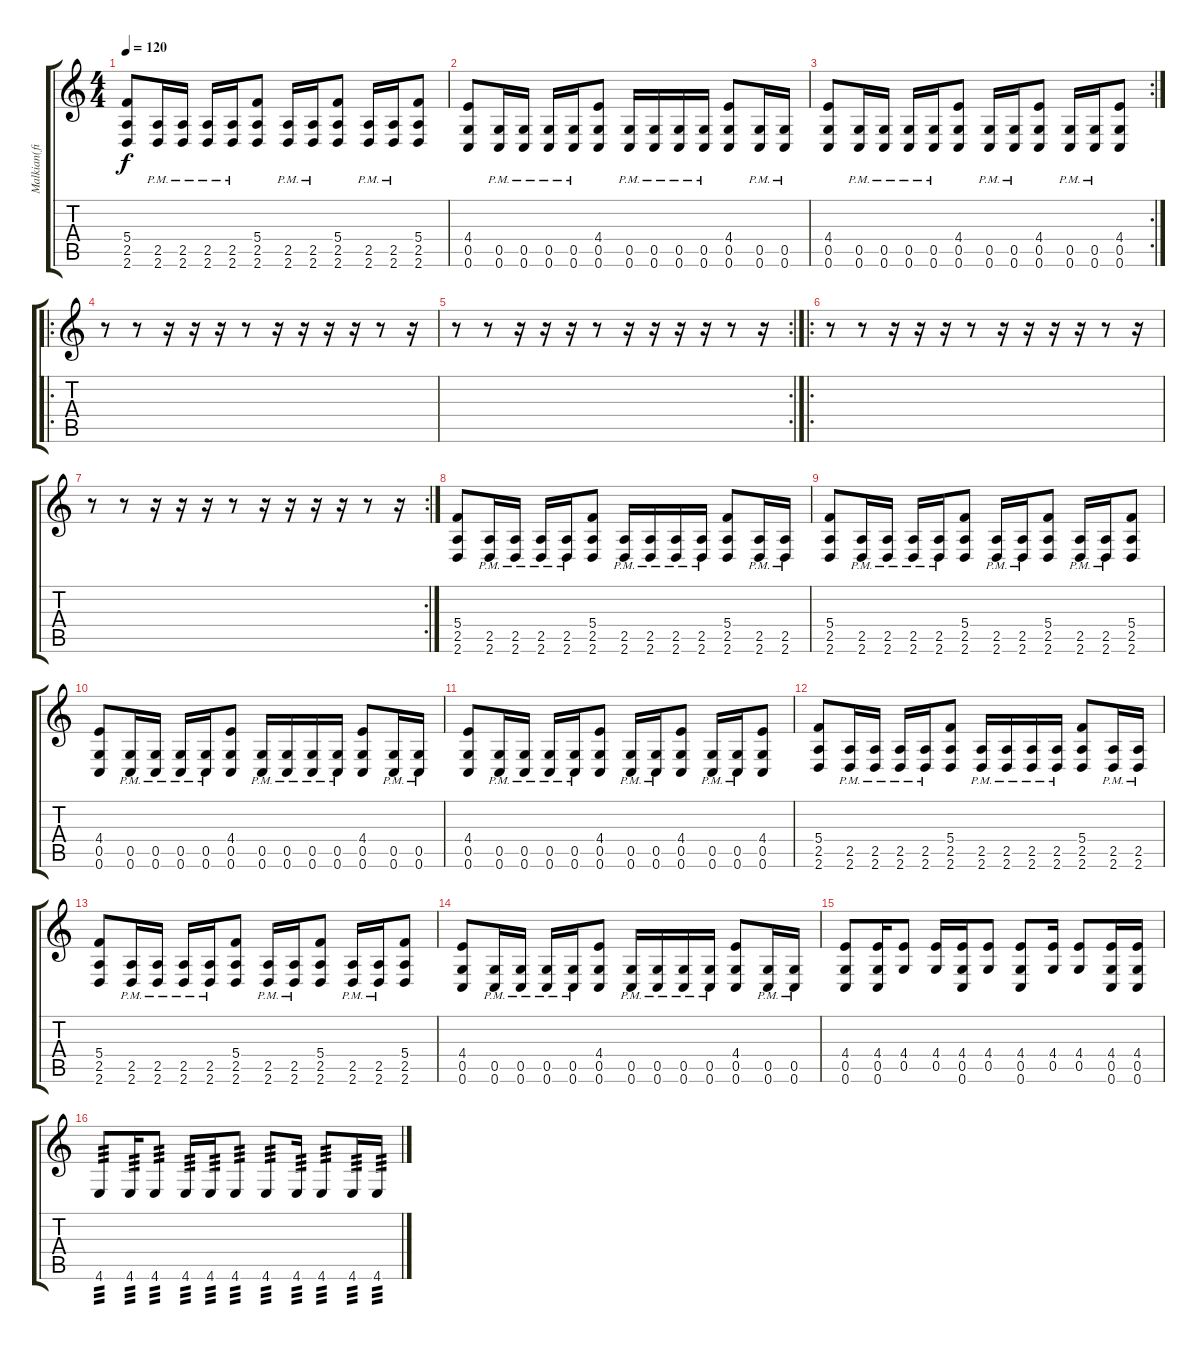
\track ("Malkian(fills)" "Malkian(fi") {instrument distortionguitar}
\staff {score tabs}
\tuning (D4 A3 F3 C3 G2 C2) {hide}
\ts (4 4)
\tempo 120
\clef g2
\ks c
(5.4 2.5 2.6).8{dy f} (2.5{pm} 2.6{pm}).16 (2.5{pm} 2.6{pm}).16 (2.5{pm} 2.6{pm}).16 (2.5{pm} 2.6{pm}).16 (5.4 2.5 2.6).8 (2.5{pm} 2.6{pm}).16 (2.5{pm} 2.6{pm}).16 (5.4 2.5 2.6).8 (2.5{pm} 2.6{pm}).16 (2.5{pm} 2.6{pm}).16 (5.4 2.5 2.6).8 |
(4.4 0.5 0.6).8 (0.5{pm} 0.6).16 (0.5{pm} 0.6{pm}).16 (0.5{pm} 0.6{pm}).16 (0.5{pm} 0.6{pm}).16 (4.4 0.5 0.6).8 (0.5{pm} 0.6{pm}).16 (0.5{pm} 0.6{pm}).16 (0.5{pm} 0.6{pm}).16 (0.5{pm} 0.6{pm}).16 (4.4 0.5 0.6).8 (0.5{pm} 0.6{pm}).16 (0.5{pm} 0.6{pm}).16 |
\rc 2
(4.4 0.5 0.6).8 (0.5{pm} 0.6{pm}).16 (0.5{pm} 0.6{pm}).16 (0.5{pm} 0.6{pm}).16 (0.5{pm} 0.6{pm}).16 (4.4 0.5 0.6).8 (0.5{pm} 0.6{pm}).16 (0.5{pm} 0.6{pm}).16 (4.4 0.5 0.6).8 (0.5{pm} 0.6{pm}).16 (0.5{pm} 0.6{pm}).16 (4.4 0.5 0.6).8 |
\ro
r.8 r.8 r.16 r.16 r.16 r.8 r.16 r.16 r.16 r.16 r.8 r.16 |
\rc 2
r.8 r.8 r.16 r.16 r.16 r.8 r.16 r.16 r.16 r.16 r.8 r.16 |
\ro
r.8 r.8 r.16 r.16 r.16 r.8 r.16 r.16 r.16 r.16 r.8 r.16 |
\rc 2
r.8 r.8 r.16 r.16 r.16 r.8 r.16 r.16 r.16 r.16 r.8 r.16 |
(5.4 2.5 2.6).8 (2.5{pm} 2.6).16 (2.5{pm} 2.6{pm}).16 (2.5{pm} 2.6{pm}).16 (2.5{pm} 2.6{pm}).16 (5.4 2.5 2.6).8 (2.5{pm} 2.6{pm}).16 (2.5{pm} 2.6{pm}).16 (2.5{pm} 2.6{pm}).16 (2.5{pm} 2.6{pm}).16 (5.4 2.5 2.6).8 (2.5{pm} 2.6{pm}).16 (2.5{pm} 2.6{pm}).16 |
(5.4 2.5 2.6).8 (2.5{pm} 2.6{pm}).16 (2.5{pm} 2.6{pm}).16 (2.5{pm} 2.6{pm}).16 (2.5{pm} 2.6{pm}).16 (5.4 2.5 2.6).8 (2.5{pm} 2.6{pm}).16 (2.5{pm} 2.6{pm}).16 (5.4 2.5 2.6).8 (2.5{pm} 2.6{pm}).16 (2.5{pm} 2.6{pm}).16 (5.4 2.5 2.6).8 |
(4.4 0.5 0.6).8 (0.5{pm} 0.6).16 (0.5{pm} 0.6{pm}).16 (0.5{pm} 0.6{pm}).16 (0.5{pm} 0.6{pm}).16 (4.4 0.5 0.6).8 (0.5{pm} 0.6{pm}).16 (0.5{pm} 0.6{pm}).16 (0.5{pm} 0.6{pm}).16 (0.5{pm} 0.6{pm}).16 (4.4 0.5 0.6).8 (0.5{pm} 0.6{pm}).16 (0.5{pm} 0.6{pm}).16 |
(4.4 0.5 0.6).8 (0.5{pm} 0.6{pm}).16 (0.5{pm} 0.6{pm}).16 (0.5{pm} 0.6{pm}).16 (0.5{pm} 0.6{pm}).16 (4.4 0.5 0.6).8 (0.5{pm} 0.6{pm}).16 (0.5{pm} 0.6{pm}).16 (4.4 0.5 0.6).8 (0.5{pm} 0.6{pm}).16 (0.5{pm} 0.6{pm}).16 (4.4 0.5 0.6).8 |
(5.4 2.5 2.6).8 (2.5{pm} 2.6).16 (2.5{pm} 2.6{pm}).16 (2.5{pm} 2.6{pm}).16 (2.5{pm} 2.6{pm}).16 (5.4 2.5 2.6).8 (2.5{pm} 2.6{pm}).16 (2.5{pm} 2.6{pm}).16 (2.5{pm} 2.6{pm}).16 (2.5{pm} 2.6{pm}).16 (5.4 2.5 2.6).8 (2.5{pm} 2.6{pm}).16 (2.5{pm} 2.6{pm}).16 |
(5.4 2.5 2.6).8 (2.5{pm} 2.6{pm}).16 (2.5{pm} 2.6{pm}).16 (2.5{pm} 2.6{pm}).16 (2.5{pm} 2.6{pm}).16 (5.4 2.5 2.6).8 (2.5{pm} 2.6{pm}).16 (2.5{pm} 2.6{pm}).16 (5.4 2.5 2.6).8 (2.5{pm} 2.6{pm}).16 (2.5{pm} 2.6{pm}).16 (5.4 2.5 2.6).8 |
(4.4 0.5 0.6).8 (0.5{pm} 0.6).16 (0.5{pm} 0.6{pm}).16 (0.5{pm} 0.6{pm}).16 (0.5{pm} 0.6{pm}).16 (4.4 0.5 0.6).8 (0.5{pm} 0.6{pm}).16 (0.5{pm} 0.6{pm}).16 (0.5{pm} 0.6{pm}).16 (0.5{pm} 0.6{pm}).16 (4.4 0.5 0.6).8 (0.5{pm} 0.6{pm}).16 (0.5{pm} 0.6{pm}).16 |
(4.4 0.5 0.6).8 (4.4 0.5 0.6).16 (4.4 0.5).8 (4.4 0.5).16 (4.4 0.5 0.6).16 (4.4 0.5).8 (4.4 0.5 0.6).8 (4.4 0.5).16 (4.4 0.5).8 (4.4 0.5 0.6).16 (4.4 0.5 0.6).16 |
4.6.8{tp 3} 4.6.16{tp 3} 4.6.8{tp 3} 4.6.16{tp 3} 4.6.16{tp 3} 4.6.8{tp 3} 4.6.8{tp 3} 4.6.16{tp 3} 4.6.8{tp 3} 4.6.16{tp 3} 4.6.16{tp 3}
